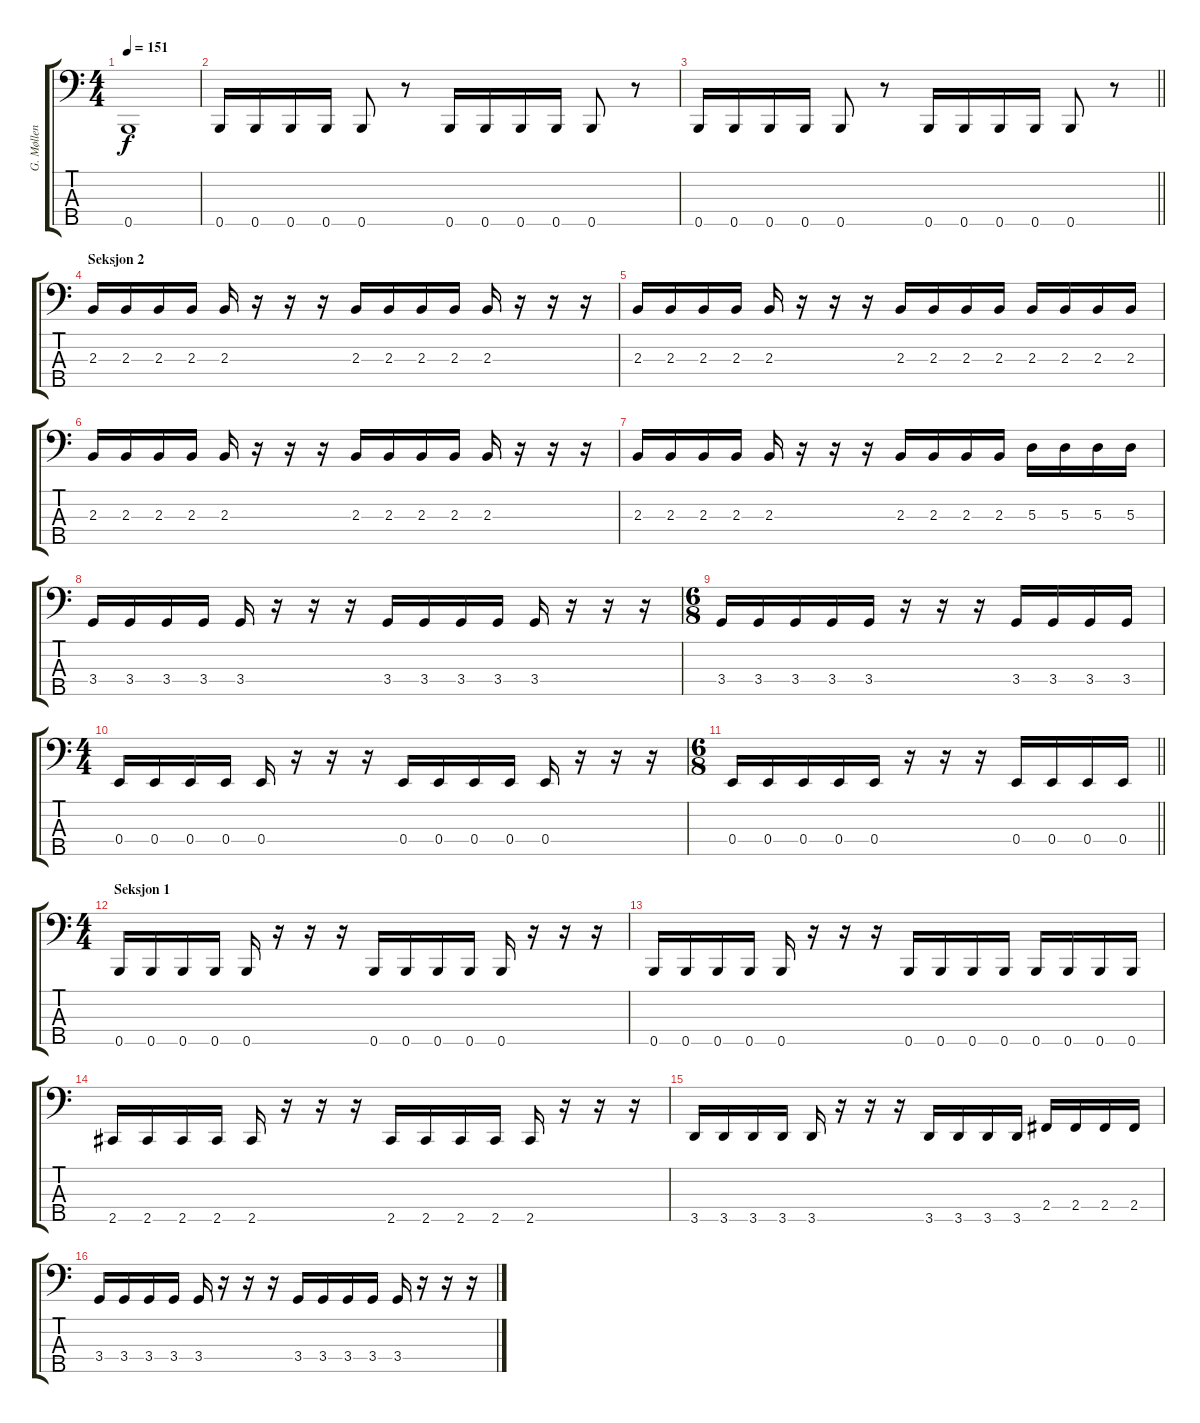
\track ("G. Møllen" "G. Møllen") {instrument electricbassfinger}
\staff {score tabs}
\tuning (G2 D2 A1 E1 B0) {hide}
\ts (4 4)
\tempo 151
\clef f4
\ks c
0.5{t}.1{dy f} |
0.5.16 0.5.16 0.5.16 0.5.16 0.5.8 r.8 0.5.16 0.5.16 0.5.16 0.5.16 0.5.8 r.8 |
\barLineRight lightlight
0.5.16 0.5.16 0.5.16 0.5.16 0.5.8 r.8 0.5.16 0.5.16 0.5.16 0.5.16 0.5.8 r.8 |
\section ("" "Seksjon 2")
2.3.16 2.3.16 2.3.16 2.3.16 2.3.16 r.16 r.16 r.16 2.3.16 2.3.16 2.3.16 2.3.16 2.3.16 r.16 r.16 r.16 |
2.3.16 2.3.16 2.3.16 2.3.16 2.3.16 r.16 r.16 r.16 2.3.16 2.3.16 2.3.16 2.3.16 2.3.16 2.3.16 2.3.16 2.3.16 |
2.3.16 2.3.16 2.3.16 2.3.16 2.3.16 r.16 r.16 r.16 2.3.16 2.3.16 2.3.16 2.3.16 2.3.16 r.16 r.16 r.16 |
2.3.16 2.3.16 2.3.16 2.3.16 2.3.16 r.16 r.16 r.16 2.3.16 2.3.16 2.3.16 2.3.16 5.3.16 5.3.16 5.3.16 5.3.16 |
3.4.16 3.4.16 3.4.16 3.4.16 3.4.16 r.16 r.16 r.16 3.4.16 3.4.16 3.4.16 3.4.16 3.4.16 r.16 r.16 r.16 |
\ts (6 8)
3.4.16 3.4.16 3.4.16 3.4.16 3.4.16 r.16 r.16 r.16 3.4.16 3.4.16 3.4.16 3.4.16 |
\ts (4 4)
0.4.16 0.4.16 0.4.16 0.4.16 0.4.16 r.16 r.16 r.16 0.4.16 0.4.16 0.4.16 0.4.16 0.4.16 r.16 r.16 r.16 |
\ts (6 8)
\barLineRight lightlight
0.4.16 0.4.16 0.4.16 0.4.16 0.4.16 r.16 r.16 r.16 0.4.16 0.4.16 0.4.16 0.4.16 |
\ts (4 4)
\section ("" "Seksjon 1")
0.5.16 0.5.16 0.5.16 0.5.16 0.5.16 r.16 r.16 r.16 0.5.16 0.5.16 0.5.16 0.5.16 0.5.16 r.16 r.16 r.16 |
0.5.16 0.5.16 0.5.16 0.5.16 0.5.16 r.16 r.16 r.16 0.5.16 0.5.16 0.5.16 0.5.16 0.5.16 0.5.16 0.5.16 0.5.16 |
2.5.16 2.5.16 2.5.16 2.5.16 2.5.16 r.16 r.16 r.16 2.5.16 2.5.16 2.5.16 2.5.16 2.5.16 r.16 r.16 r.16 |
3.5.16 3.5.16 3.5.16 3.5.16 3.5.16 r.16 r.16 r.16 3.5.16 3.5.16 3.5.16 3.5.16 2.4.16 2.4.16 2.4.16 2.4.16 |
3.4.16 3.4.16 3.4.16 3.4.16 3.4.16 r.16 r.16 r.16 3.4.16 3.4.16 3.4.16 3.4.16 3.4.16 r.16 r.16 r.16
